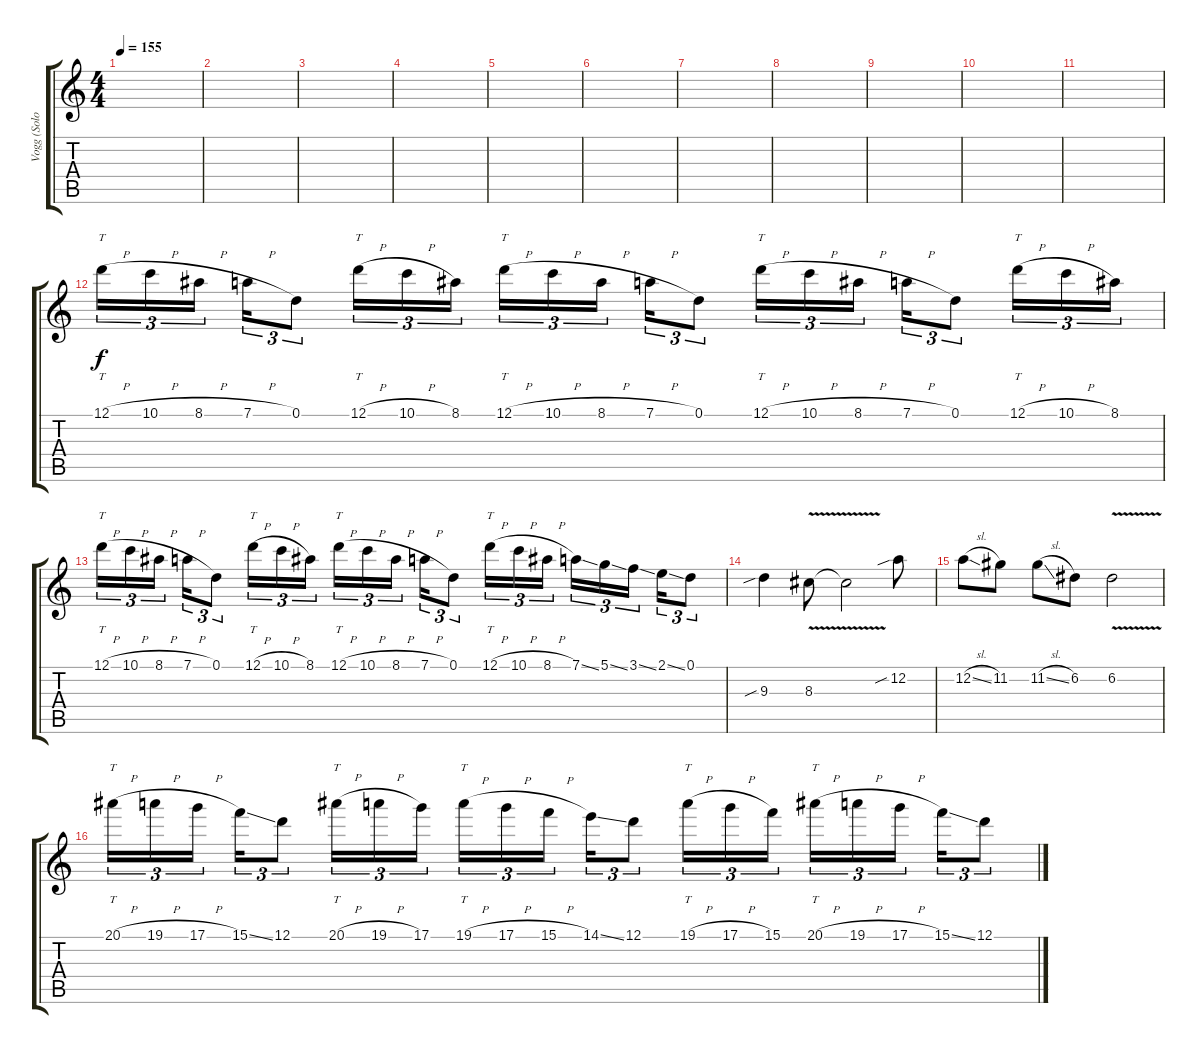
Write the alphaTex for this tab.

\track ("Vogg (Solo)" "Vogg (Solo") {instrument overdrivenguitar}
\staff {score tabs}
\tuning (D4 A3 F3 C3 G2 D2) {hide}
\ts (4 4)
\tempo 155
\clef g2
\ks c
|
|
|
|
|
|
|
|
|
|
|
12.1{h}.16{tt tu (3 2)} 10.1{h}.16{tu (3 2)} 8.1{h}.16{tu (3 2) beam splitsecondary} 7.1{h}.16{tu (3 2)} 0.1.8{tu (3 2)} 12.1{h}.16{tt tu (3 2)} 10.1{h}.16{tu (3 2)} 8.1.16{tu (3 2) beam splitsecondary} 12.1{h}.16{tt tu (3 2)} 10.1{h}.16{tu (3 2)} 8.1{h}.16{tu (3 2)} 7.1{h}.16{tu (3 2)} 0.1.8{tu (3 2)} 12.1{h}.16{tt tu (3 2)} 10.1{h}.16{tu (3 2)} 8.1{h}.16{tu (3 2)} 7.1{h}.16{tu (3 2)} 0.1.8{tu (3 2)} 12.1{h}.16{tt tu (3 2)} 10.1{h}.16{tu (3 2)} 8.1.16{tu (3 2)} |
12.1{h}.16{tt tu (3 2)} 10.1{h}.16{tu (3 2)} 8.1{h}.16{tu (3 2) beam splitsecondary} 7.1{h}.16{tu (3 2)} 0.1.8{tu (3 2)} 12.1{h}.16{tt tu (3 2)} 10.1{h}.16{tu (3 2)} 8.1.16{tu (3 2) beam splitsecondary} 12.1{h}.16{tt tu (3 2)} 10.1{h}.16{tu (3 2)} 8.1{h}.16{tu (3 2)} 7.1{h}.16{tu (3 2)} 0.1.8{tu (3 2)} 12.1{h}.16{tt tu (3 2)} 10.1{h}.16{tu (3 2)} 8.1{h}.16{tu (3 2)} 7.1{ss}.16{tu (3 2)} 5.1{ss}.16{tu (3 2)} 3.1{ss}.16{tu (3 2) beam splitsecondary} 2.1{ss}.16{tu (3 2)} 0.1.8{tu (3 2)} |
9.3{sib}.4 8.3{v}.8 8.3{t}.2 12.2{sib}.8 |
12.2{sl}.8 11.2.8 11.2{sl}.8 6.2.8 6.2{v}.2 |
20.1{h}.16{tt tu (3 2)} 19.1{h}.16{tu (3 2)} 17.1{h}.16{tu (3 2) beam splitsecondary} 15.1{ss}.16{tu (3 2)} 12.1.8{tu (3 2)} 20.1{h}.16{tt tu (3 2)} 19.1{h}.16{tu (3 2)} 17.1.16{tu (3 2) beam splitsecondary} 19.1{h}.16{tt tu (3 2)} 17.1{h}.16{tu (3 2)} 15.1{h}.16{tu (3 2)} 14.1{ss}.16{tu (3 2)} 12.1.8{tu (3 2)} 19.1{h}.16{tt tu (3 2)} 17.1{h}.16{tu (3 2)} 15.1.16{tu (3 2)} 20.1{h}.16{tt tu (3 2)} 19.1{h}.16{tu (3 2)} 17.1{h}.16{tu (3 2) beam splitsecondary} 15.1{ss}.16{tu (3 2)} 12.1.8{tu (3 2)}
